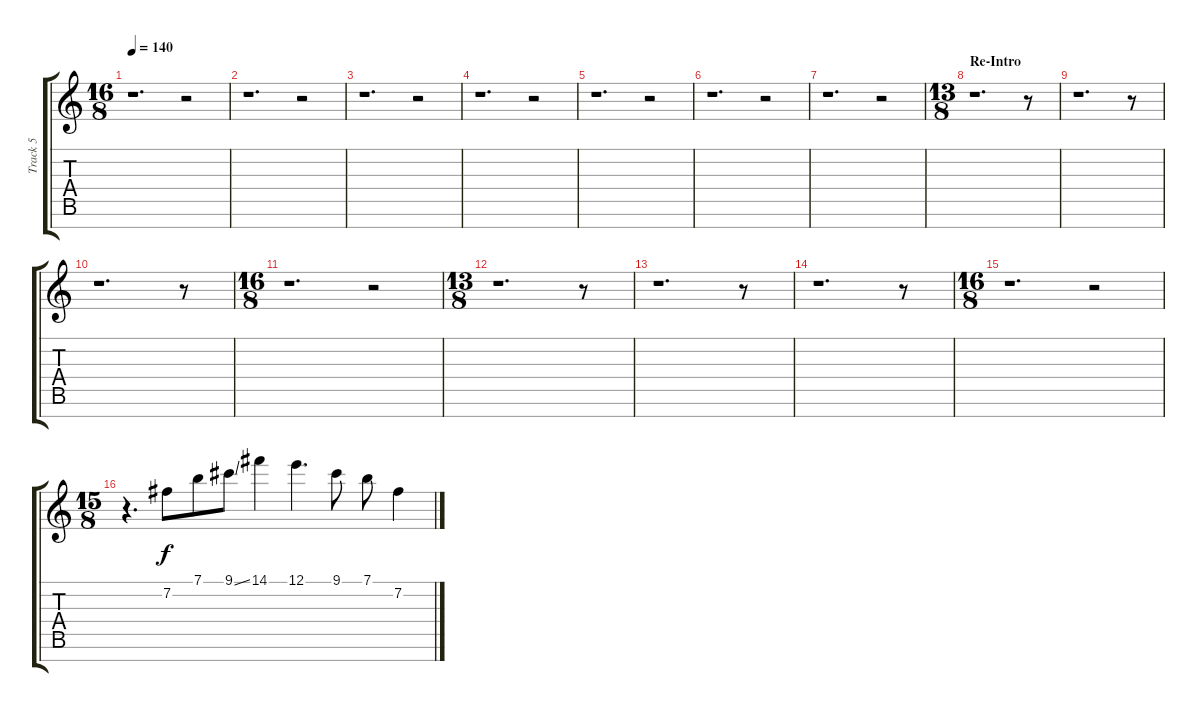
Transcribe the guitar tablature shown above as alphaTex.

\track ("Track 5" "Track 5") {instrument electricguitarjazz}
\staff {score tabs}
\tuning (E4 B3 G3 D3 A2 E2 B1) {hide}
\ts (16 8)
\tempo 140
\clef g2
\ks c
r.1{d dy f} r.2 |
r.1{d} r.2 |
r.1{d} r.2 |
r.1{d} r.2 |
r.1{d} r.2 |
r.1{d} r.2 |
r.1{d} r.2 |
\ts (13 8)
\section ("" "Re-Intro")
r.1{d} r.8 |
r.1{d} r.8 |
r.1{d} r.8 |
\ts (16 8)
r.1{d} r.2 |
\ts (13 8)
r.1{d} r.8 |
r.1{d} r.8 |
r.1{d} r.8 |
\ts (16 8)
r.1{d} r.2 |
\ts (15 8)
r.4{d} 7.2.8 7.1.8 9.1{ss}.8 14.1.4 12.1.4{d} 9.1.8 7.1.8 7.2.4
